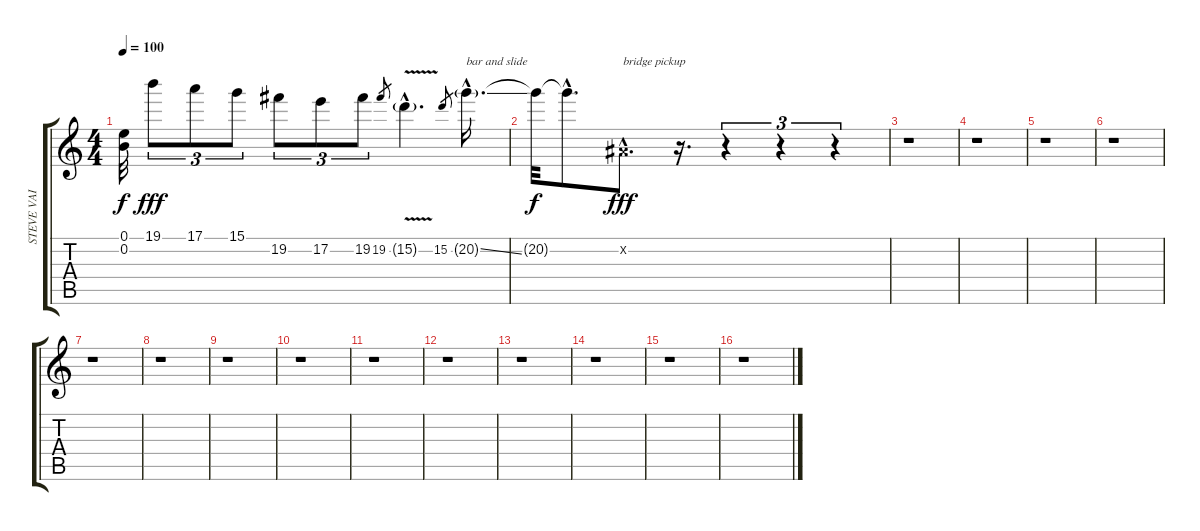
\track ("STEVE VAI (DELAY)" "STEVE VAI ") {instrument overdrivenguitar}
\staff {score tabs}
\tuning (E4 B3 G3 D3 A2 E2) {hide}
\ts (4 4)
\tempo 100
\clef g2
\ks c
(0.1{t} 0.2{t}).32{dy f} 19.1.8{tu (3 2) dy fff} 17.1.8{tu (3 2)} 15.1.8{tu (3 2)} 19.2.8{tu (3 2)} 17.2.8{tu (3 2)} 19.2.8{tu (3 2)} 19.2.8{gr} 15.2{v g hac}.4{d} 15.2.8{gr} 20.2{ss g hac}.16{d txt "bar and slide"} |
20.2{t}.32{dy f} 20.2{hac t}.8{d} -1.2{hac x}.8{d txt "bridge pickup" dy fff} r.16{d volume 10 instrument overdrivenguitar} r.4{tu (3 2)} r.4{tu (3 2)} r.4{tu (3 2)} |
r.1 |
r.1 |
r.1 |
r.1 |
r.1 |
r.1 |
r.1 |
r.1 |
r.1 |
r.1 |
r.1 |
r.1 |
r.1 |
r.1
